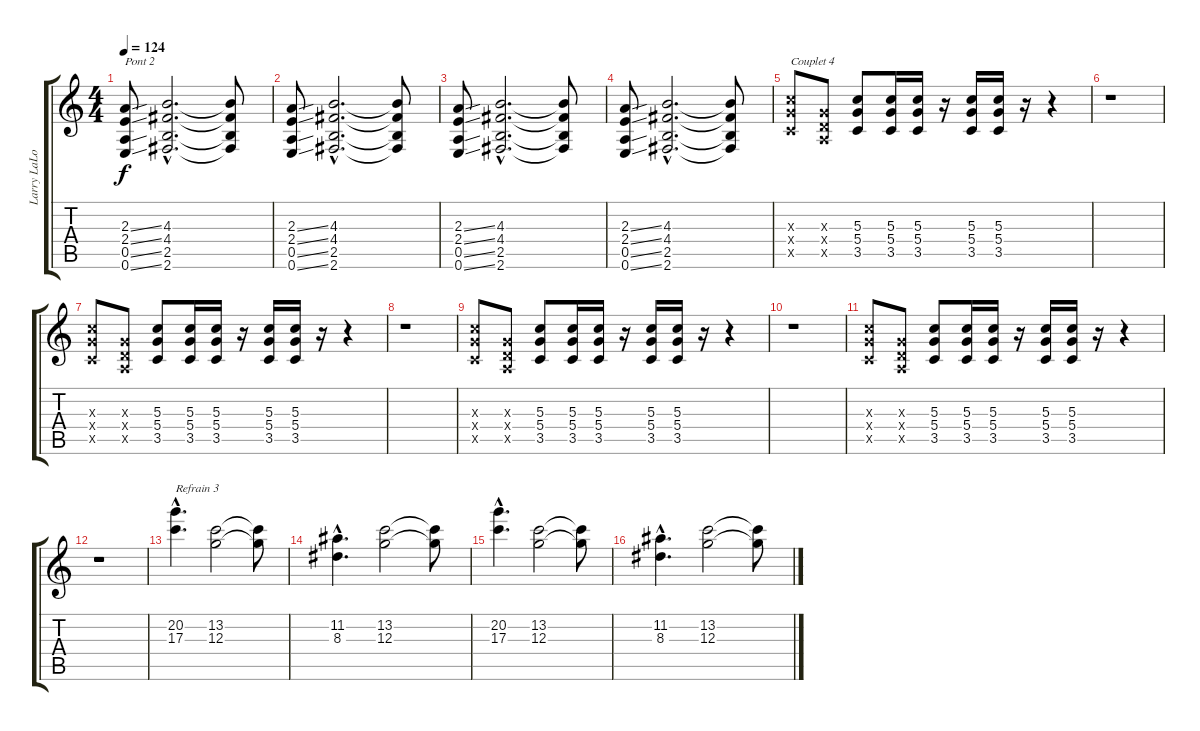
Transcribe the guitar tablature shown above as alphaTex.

\track ("Larry LaLonde" "Larry LaLo") {instrument distortionguitar}
\staff {score tabs}
\tuning (E4 B3 G3 D3 A2 E2) {hide}
\ts (4 4)
\tempo 124
\clef g2
\ks c
(2.3{ss} 2.4{ss} 0.5{ss} 0.6{ss}).8{txt "Pont 2" dy f} (4.3{hac} 4.4{hac} 2.5{hac} 2.6{hac}).2{d} (4.3{t} 4.4{t} 2.5{t} 2.6{t}).8 |
(2.3{ss} 2.4{ss} 0.5{ss} 0.6{ss}).8 (4.3{hac} 4.4{hac} 2.5{hac} 2.6{hac}).2{d} (4.3{t} 4.4{t} 2.5{t} 2.6{t}).8 |
(2.3{ss} 2.4{ss} 0.5{ss} 0.6{ss}).8 (4.3{hac} 4.4{hac} 2.5{hac} 2.6{hac}).2{d} (4.3{t} 4.4{t} 2.5{t} 2.6{t}).8 |
(2.3{ss} 2.4{ss} 0.5{ss} 0.6{ss}).8 (4.3{hac} 4.4{hac} 2.5{hac} 2.6{hac}).2{d} (4.3{t} 4.4{t} 2.5{t} 2.6{t}).8 |
(5.3{x} 5.4{x} 3.5{x}).8{txt "Couplet 4"} (0.3{x} 0.4{x} 0.5{x}).8 (5.3 5.4 3.5).8 (5.3 5.4 3.5).16 (5.3 5.4 3.5).16 r.16 (5.3 5.4 3.5).16 (5.3 5.4 3.5).16 r.16 r.4 |
r.1 |
(5.3{x} 5.4{x} 3.5{x}).8 (0.3{x} 0.4{x} 0.5{x}).8 (5.3 5.4 3.5).8 (5.3 5.4 3.5).16 (5.3 5.4 3.5).16 r.16 (5.3 5.4 3.5).16 (5.3 5.4 3.5).16 r.16 r.4 |
r.1 |
(5.3{x} 5.4{x} 3.5{x}).8 (0.3{x} 0.4{x} 0.5{x}).8 (5.3 5.4 3.5).8 (5.3 5.4 3.5).16 (5.3 5.4 3.5).16 r.16 (5.3 5.4 3.5).16 (5.3 5.4 3.5).16 r.16 r.4 |
r.1 |
(5.3{x} 5.4{x} 3.5{x}).8 (0.3{x} 0.4{x} 0.5{x}).8 (5.3 5.4 3.5).8 (5.3 5.4 3.5).16 (5.3 5.4 3.5).16 r.16 (5.3 5.4 3.5).16 (5.3 5.4 3.5).16 r.16 r.4 |
r.1 |
(20.2{hac} 17.3{hac}).4{d txt "Refrain 3"} (13.2 12.3).2 (13.2{t} 12.3{t}).8 |
(11.2{hac} 8.3{hac}).4{d} (13.2 12.3).2 (13.2{t} 12.3{t}).8 |
(20.2{hac} 17.3{hac}).4{d} (13.2 12.3).2 (13.2{t} 12.3{t}).8 |
(11.2{hac} 8.3{hac}).4{d} (13.2 12.3).2 (13.2{t} 12.3{t}).8
